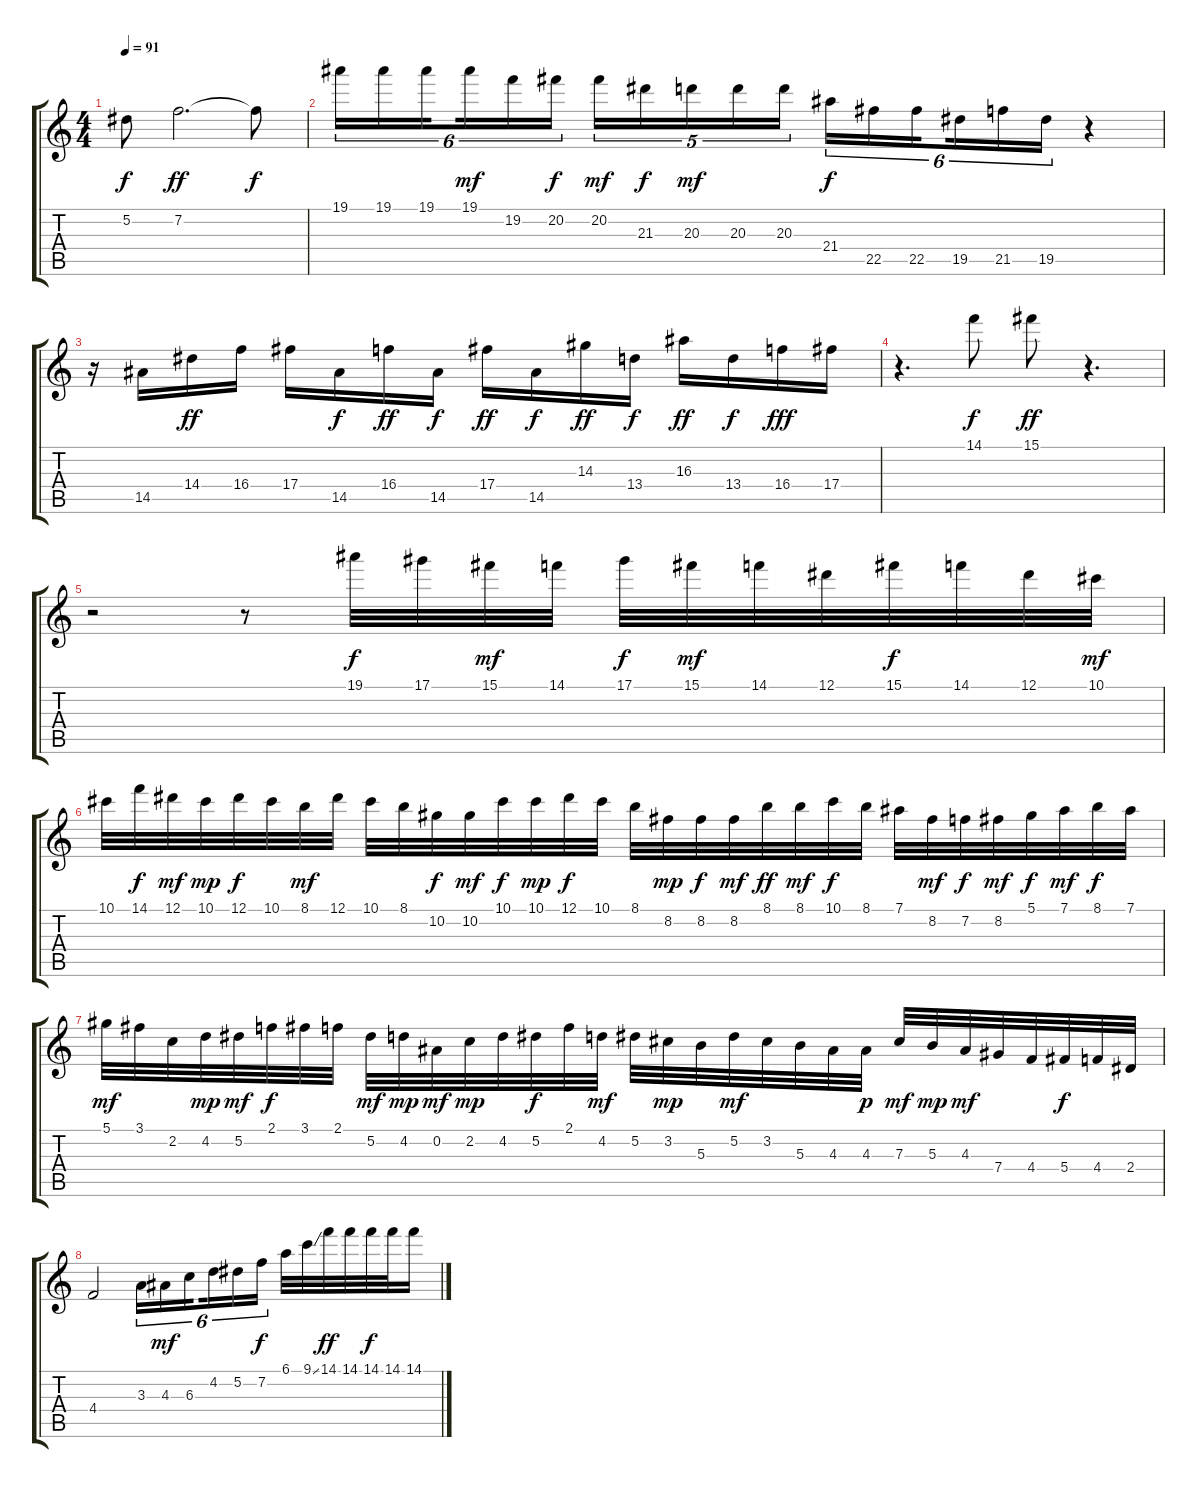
\track "" {instrument acousticguitarsteel}
\staff {score tabs}
\tuning (Eb4 Bb3 Gb3 Db3 Ab2 Eb2) {hide}
\ts (4 4)
\tempo 91
\clef g2
\ks c
5.2{t}.8{dy f} 7.2.2{d dy ff} 7.2{t}.8{dy f} |
19.1.16{tu (6 4)} 19.1.16{tu (6 4)} 19.1.16{tu (6 4) beam splitsecondary} 19.1.16{tu (6 4) dy mf} 19.2.16{tu (6 4)} 20.2.16{tu (6 4) dy f} 20.2.16{tu (5 4) dy mf} 21.3.16{tu (5 4) dy f} 20.3.16{tu (5 4) dy mf} 20.3.16{tu (5 4)} 20.3.16{tu (5 4)} 21.4.16{tu (6 4) dy f} 22.5.16{tu (6 4)} 22.5.16{tu (6 4) beam splitsecondary} 19.5.16{tu (6 4)} 21.5.16{tu (6 4)} 19.5.16{tu (6 4)} r.4 |
r.16 14.5.16 14.4.16{dy ff} 16.4.16 17.4.16 14.5.16{dy f} 16.4.16{dy ff} 14.5.16{dy f} 17.4.16{dy ff} 14.5.16{dy f} 14.3.16{dy ff} 13.4.16{dy f} 16.3.16{dy ff} 13.4.16{dy f} 16.4.16{dy fff} 17.4.16 |
r.4{d} 14.1.8{dy f} 15.1.8{dy ff} r.4{d} |
r.2 r.8 19.1.32{dy f} 17.1.32 15.1.32{dy mf} 14.1.32 17.1.32{dy f} 15.1.32{dy mf} 14.1.32 12.1.32 15.1.32{dy f} 14.1.32 12.1.32 10.1.32{dy mf} |
10.1.32 14.1.32{dy f} 12.1.32{dy mf} 10.1.32{dy mp} 12.1.32{dy f} 10.1.32 8.1.32{dy mf} 12.1.32 10.1.32 8.1.32 10.2.32{dy f} 10.2.32{dy mf} 10.1.32{dy f} 10.1.32{dy mp} 12.1.32{dy f} 10.1.32 8.1.32 8.2.32{dy mp} 8.2.32{dy f} 8.2.32{dy mf} 8.1.32{dy ff} 8.1.32{dy mf} 10.1.32{dy f} 8.1.32 7.1.32 8.2.32{dy mf} 7.2.32{dy f} 8.2.32{dy mf} 5.1.32{dy f} 7.1.32{dy mf} 8.1.32{dy f} 7.1.32 |
5.1.32{dy mf} 3.1.32 2.2.32 4.2.32{dy mp} 5.2.32{dy mf} 2.1.32{dy f} 3.1.32 2.1.32 5.2.32{dy mf} 4.2.32{dy mp} 0.2.32{dy mf} 2.2.32{dy mp} 4.2.32 5.2.32{dy f} 2.1.32 4.2.32{dy mf} 5.2.32 3.2.32{dy mp} 5.3.32 5.2.32{dy mf} 3.2.32 5.3.32 4.3.32 4.3.32{dy p} 7.3.32{dy mf} 5.3.32{dy mp} 4.3.32{dy mf} 7.4.32 4.4.32 5.4.32{dy f} 4.4.32 2.4.32 |
4.4.2 3.3.16{tu (6 4)} 4.3.16{tu (6 4) dy mf} 6.3.16{tu (6 4) beam splitsecondary} 4.2.16{tu (6 4)} 5.2.16{tu (6 4)} 7.2.16{tu (6 4) dy f} 6.1.32 9.1{ss}.32 14.1.32{dy ff} 14.1.32 14.1.32{dy f} 14.1.32 14.1.16
